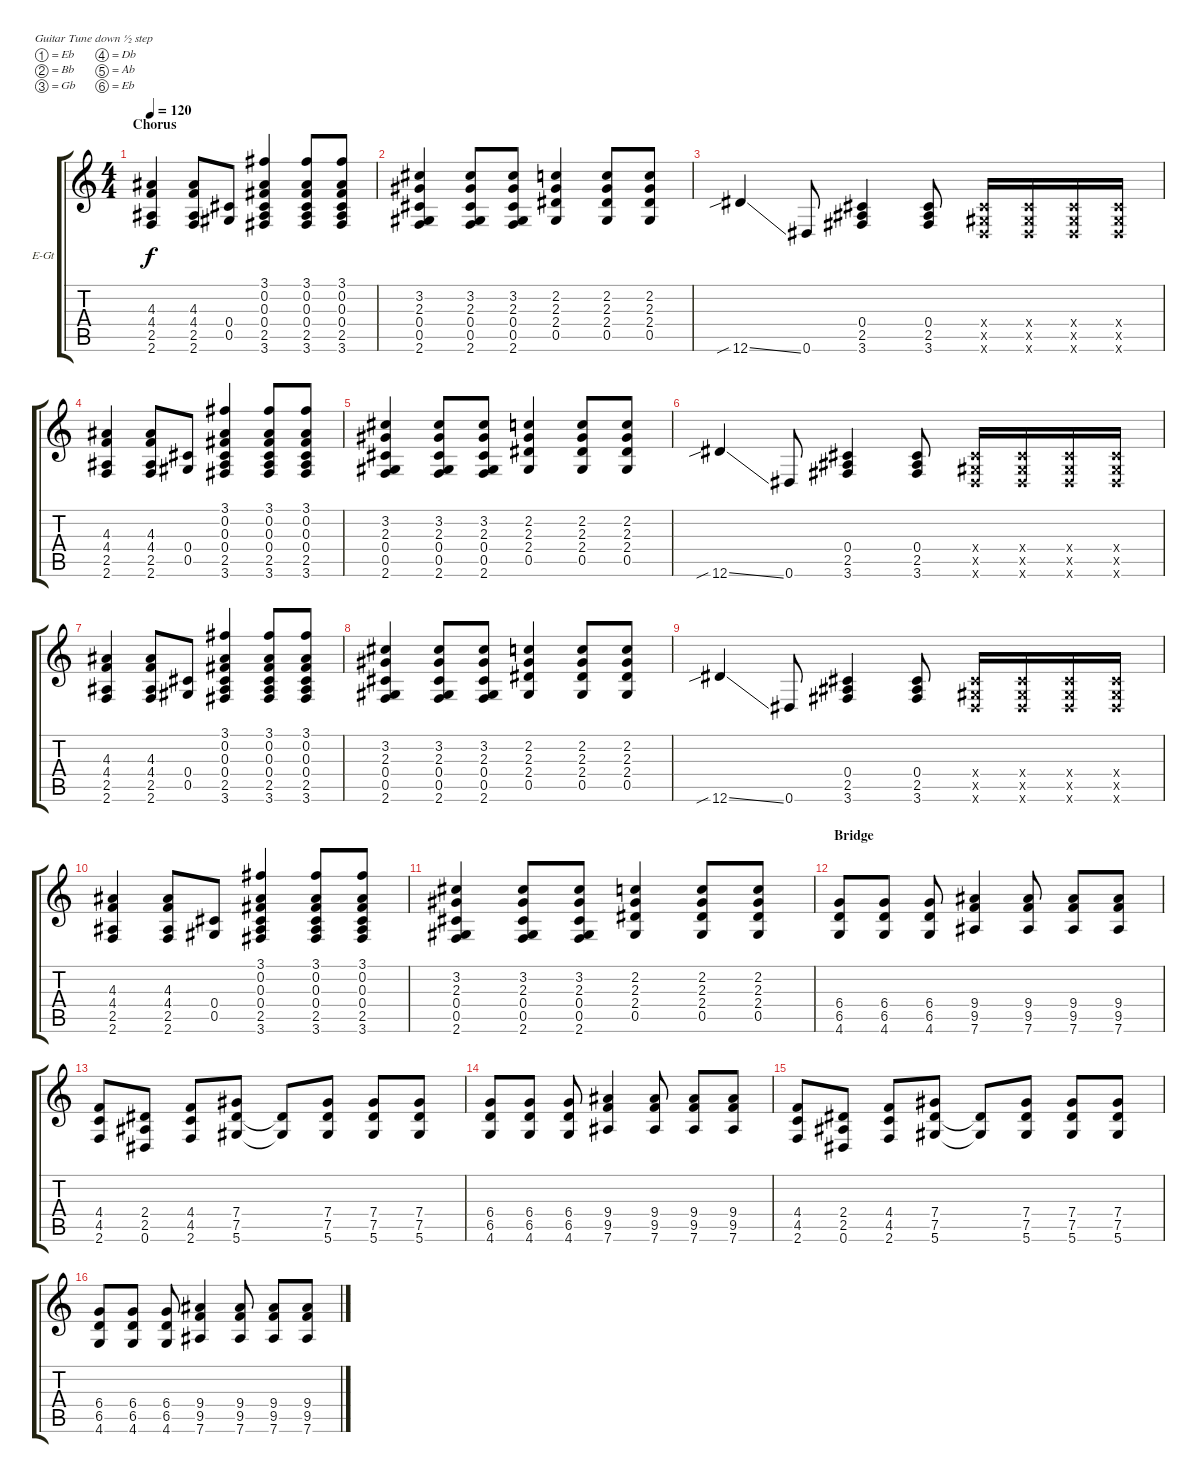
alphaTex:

\bracketExtendMode groupsimilarinstruments
\firstSystemTrackNameOrientation horizontal
\otherSystemsTrackNameOrientation horizontal
\track ("Rhythm Guitar" "E-Gt") {instrument electricguitarjazz}
\staff {score tabs}
\tuning (Eb4 Bb3 Gb3 Db3 Ab2 Eb2)
\ts (4 4)
\section ("" "Chorus")
\tempo 120
\clef g2
\ks c
(2.5 2.6 4.4 4.3).4{dy f} (2.5 2.6 4.4 4.3).8 (0.5 0.4).8 (2.5 3.6 0.4 0.3 0.2 3.1).4 (2.5 3.6 0.4 0.3 0.2 3.1).8 (2.5 3.6 0.4 0.3 0.2 3.1).8 |
(0.4 0.5 2.3 3.2 2.6).4 (0.4 0.5 2.3 3.2 2.6).8 (0.4 0.5 2.6 2.3 3.2).8 (0.5 2.4 2.3 2.2).4 (0.5 2.4 2.2 2.3).8 (0.5 2.4 2.2 2.3).8 |
12.6{sib ss}.4 0.6.8 (2.5 3.6 0.4).4 (2.5 3.6 0.4).8 (0.5{x} 0.6{x} 0.4{x}).16 (0.5{x} 0.6{x} 0.4{x}).16 (0.6{x} 0.5{x} 0.4{x}).16 (0.6{x} 0.5{x} 0.4{x}).16 |
(2.5 2.6 4.4 4.3).4 (2.5 2.6 4.4 4.3).8 (0.5 0.4).8 (2.5 3.6 0.4 0.3 0.2 3.1).4 (2.5 3.6 0.4 0.3 0.2 3.1).8 (2.5 3.6 0.4 0.3 0.2 3.1).8 |
(0.4 0.5 2.3 3.2 2.6).4 (0.4 0.5 2.3 3.2 2.6).8 (0.4 0.5 2.6 2.3 3.2).8 (0.5 2.4 2.3 2.2).4 (0.5 2.4 2.2 2.3).8 (0.5 2.4 2.2 2.3).8 |
12.6{sib ss}.4 0.6.8 (2.5 3.6 0.4).4 (2.5 3.6 0.4).8 (0.5{x} 0.6{x} 0.4{x}).16 (0.5{x} 0.6{x} 0.4{x}).16 (0.6{x} 0.5{x} 0.4{x}).16 (0.6{x} 0.5{x} 0.4{x}).16 |
(2.5 2.6 4.4 4.3).4 (2.5 2.6 4.4 4.3).8 (0.5 0.4).8 (2.5 3.6 0.4 0.3 0.2 3.1).4 (2.5 3.6 0.4 0.3 0.2 3.1).8 (2.5 3.6 0.4 0.3 0.2 3.1).8 |
(0.4 0.5 2.3 3.2 2.6).4 (0.4 0.5 2.3 3.2 2.6).8 (0.4 0.5 2.6 2.3 3.2).8 (0.5 2.4 2.3 2.2).4 (0.5 2.4 2.2 2.3).8 (0.5 2.4 2.2 2.3).8 |
12.6{sib ss}.4 0.6.8 (2.5 3.6 0.4).4 (2.5 3.6 0.4).8 (0.5{x} 0.6{x} 0.4{x}).16 (0.5{x} 0.6{x} 0.4{x}).16 (0.6{x} 0.5{x} 0.4{x}).16 (0.6{x} 0.5{x} 0.4{x}).16 |
(2.5 2.6 4.4 4.3).4 (2.5 2.6 4.4 4.3).8 (0.5 0.4).8 (2.5 3.6 0.4 0.3 0.2 3.1).4 (2.5 3.6 0.4 0.3 0.2 3.1).8 (2.5 3.6 0.4 0.3 0.2 3.1).8 |
(0.4 0.5 2.3 3.2 2.6).4 (0.4 0.5 2.3 3.2 2.6).8 (0.4 0.5 2.6 2.3 3.2).8 (0.5 2.4 2.3 2.2).4 (0.5 2.4 2.2 2.3).8 (0.5 2.4 2.2 2.3).8 |
\section ("" "Bridge")
(6.5 4.6 6.4).8 (6.5 4.6 6.4).8 (6.5 4.6 6.4).8 (9.5 7.6 9.4).4 (9.5 7.6 9.4).8 (9.5 7.6 9.4).8 (9.5 7.6 9.4).8 |
(4.5 2.6 4.4).8 (2.5 0.6 2.4).8 (4.5 2.6 4.4).8 (7.5 5.6 7.4).8 (7.5{t} 5.6{t}).8 (7.5 5.6 7.4).8 (7.5 5.6 7.4).8 (7.5 5.6 7.4).8 |
(6.5 4.6 6.4).8 (6.5 4.6 6.4).8 (6.5 4.6 6.4).8 (9.5 7.6 9.4).4 (9.5 7.6 9.4).8 (9.5 7.6 9.4).8 (9.5 7.6 9.4).8 |
(4.5 2.6 4.4).8 (2.5 0.6 2.4).8 (4.5 2.6 4.4).8 (7.5 5.6 7.4).8 (7.5{t} 5.6{t}).8 (7.5 5.6 7.4).8 (7.5 5.6 7.4).8 (7.5 5.6 7.4).8 |
(6.5 4.6 6.4).8 (6.5 4.6 6.4).8 (6.5 4.6 6.4).8 (9.5 7.6 9.4).4 (9.5 7.6 9.4).8 (9.5 7.6 9.4).8 (9.5 7.6 9.4).8
